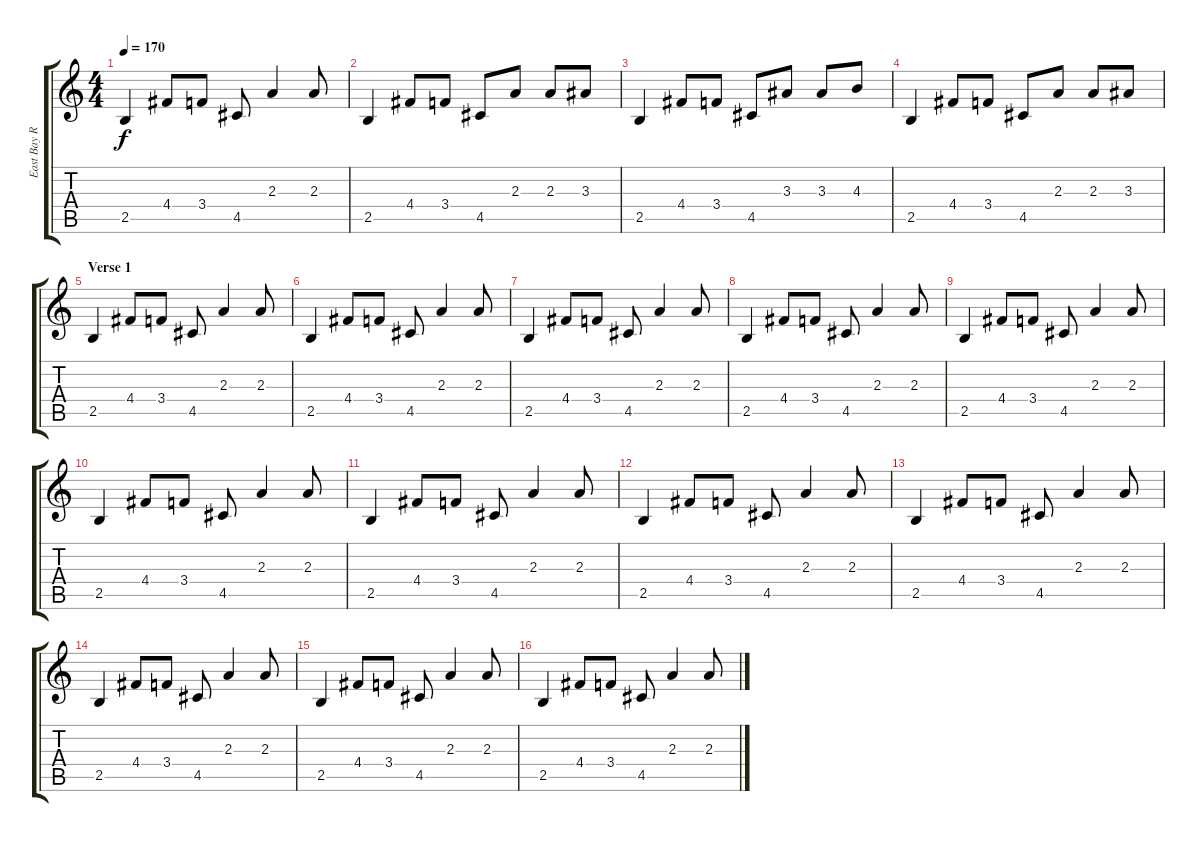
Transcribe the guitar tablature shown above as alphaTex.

\track ("East Bay Ray" "East Bay R") {instrument distortionguitar}
\staff {score tabs}
\tuning (E4 B3 G3 D3 A2 E2) {hide}
\ts (4 4)
\tempo 170
\clef g2
\ks c
2.5.4{dy f} 4.4.8 3.4.8 4.5.8 2.3.4 2.3.8 |
2.5.4 4.4.8 3.4.8 4.5.8 2.3.8 2.3.8 3.3.8 |
2.5.4 4.4.8 3.4.8 4.5.8 3.3.8 3.3.8 4.3.8 |
2.5.4 4.4.8 3.4.8 4.5.8 2.3.8 2.3.8 3.3.8 |
\section ("" "Verse 1")
2.5.4 4.4.8 3.4.8 4.5.8 2.3.4 2.3.8 |
2.5.4 4.4.8 3.4.8 4.5.8 2.3.4 2.3.8 |
2.5.4 4.4.8 3.4.8 4.5.8 2.3.4 2.3.8 |
2.5.4 4.4.8 3.4.8 4.5.8 2.3.4 2.3.8 |
2.5.4 4.4.8 3.4.8 4.5.8 2.3.4 2.3.8 |
2.5.4 4.4.8 3.4.8 4.5.8 2.3.4 2.3.8 |
2.5.4 4.4.8 3.4.8 4.5.8 2.3.4 2.3.8 |
2.5.4 4.4.8 3.4.8 4.5.8 2.3.4 2.3.8 |
2.5.4 4.4.8 3.4.8 4.5.8 2.3.4 2.3.8 |
2.5.4 4.4.8 3.4.8 4.5.8 2.3.4 2.3.8 |
2.5.4 4.4.8 3.4.8 4.5.8 2.3.4 2.3.8 |
2.5.4 4.4.8 3.4.8 4.5.8 2.3.4 2.3.8
